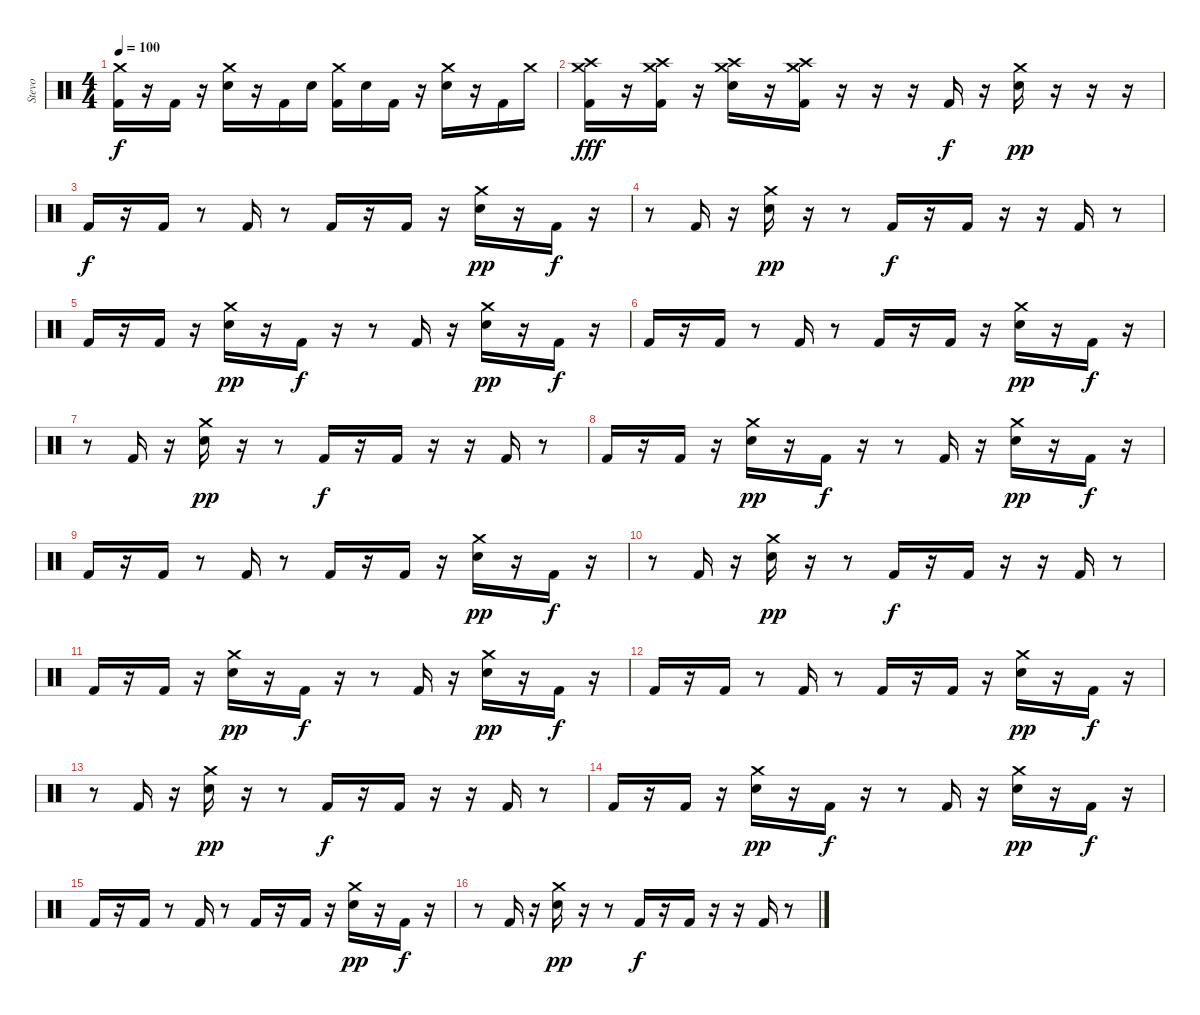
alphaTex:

\track ("Stevo" "Stevo") {instrument percussion}
\staff {score}
\articulation defaults
\ts (4 4)
\tempo 100
\clef neutral
\ks c
("Crash medium (hit)" "Kick (hit) 2").16{dy f} r.16 "Kick (hit) 2".16 r.16 ("Crash medium (hit)" "Electric Snare (hit)").16 r.16 "Kick (hit) 2".16 "Electric Snare (hit)".16 ("Crash medium (hit)" "Kick (hit) 2").16 "Electric Snare (hit)".16 "Kick (hit) 2".16 r.16 ("Crash medium (hit)" "Electric Snare (hit)").16 r.16 "Kick (hit) 2".16 "Crash medium (hit)".16 |
("Crash high (hit)" "Crash medium (hit)" "Kick (hit) 2").16{dy fff} r.16 ("Crash high (hit)" "Crash medium (hit)" "Kick (hit) 2").16 r.16 ("Crash high (hit)" "Crash medium (hit)" "Electric Snare (hit)").16 r.16 ("Crash high (hit)" "Crash medium (hit)" "Kick (hit) 2").16 r.16 r.16 r.16 "Kick (hit) 2".16{dy f} r.16 ("Crash medium (hit)" "Electric Snare (hit)").16{dy pp} r.16 r.16 r.16 |
"Kick (hit) 2".16{dy f} r.16 "Kick (hit) 2".16 r.8 "Kick (hit) 2".16 r.8 "Kick (hit) 2".16 r.16 "Kick (hit) 2".16 r.16 ("Crash medium (hit)" "Electric Snare (hit)").16{dy pp} r.16 "Kick (hit) 2".16{dy f} r.16 |
r.8 "Kick (hit) 2".16 r.16 ("Crash medium (hit)" "Electric Snare (hit)").16{dy pp} r.16 r.8 "Kick (hit) 2".16{dy f} r.16 "Kick (hit) 2".16 r.16 r.16 "Kick (hit) 2".16 r.8 |
"Kick (hit) 2".16 r.16 "Kick (hit) 2".16 r.16 ("Crash medium (hit)" "Electric Snare (hit)").16{dy pp} r.16 "Kick (hit) 2".16{dy f} r.16 r.8 "Kick (hit) 2".16 r.16 ("Crash medium (hit)" "Electric Snare (hit)").16{dy pp} r.16 "Kick (hit) 2".16{dy f} r.16 |
"Kick (hit) 2".16 r.16 "Kick (hit) 2".16 r.8 "Kick (hit) 2".16 r.8 "Kick (hit) 2".16 r.16 "Kick (hit) 2".16 r.16 ("Crash medium (hit)" "Electric Snare (hit)").16{dy pp} r.16 "Kick (hit) 2".16{dy f} r.16 |
r.8 "Kick (hit) 2".16 r.16 ("Crash medium (hit)" "Electric Snare (hit)").16{dy pp} r.16 r.8 "Kick (hit) 2".16{dy f} r.16 "Kick (hit) 2".16 r.16 r.16 "Kick (hit) 2".16 r.8 |
"Kick (hit) 2".16 r.16 "Kick (hit) 2".16 r.16 ("Crash medium (hit)" "Electric Snare (hit)").16{dy pp} r.16 "Kick (hit) 2".16{dy f} r.16 r.8 "Kick (hit) 2".16 r.16 ("Crash medium (hit)" "Electric Snare (hit)").16{dy pp} r.16 "Kick (hit) 2".16{dy f} r.16 |
"Kick (hit) 2".16 r.16 "Kick (hit) 2".16 r.8 "Kick (hit) 2".16 r.8 "Kick (hit) 2".16 r.16 "Kick (hit) 2".16 r.16 ("Crash medium (hit)" "Electric Snare (hit)").16{dy pp} r.16 "Kick (hit) 2".16{dy f} r.16 |
r.8 "Kick (hit) 2".16 r.16 ("Crash medium (hit)" "Electric Snare (hit)").16{dy pp} r.16 r.8 "Kick (hit) 2".16{dy f} r.16 "Kick (hit) 2".16 r.16 r.16 "Kick (hit) 2".16 r.8 |
"Kick (hit) 2".16 r.16 "Kick (hit) 2".16 r.16 ("Crash medium (hit)" "Electric Snare (hit)").16{dy pp} r.16 "Kick (hit) 2".16{dy f} r.16 r.8 "Kick (hit) 2".16 r.16 ("Crash medium (hit)" "Electric Snare (hit)").16{dy pp} r.16 "Kick (hit) 2".16{dy f} r.16 |
"Kick (hit) 2".16 r.16 "Kick (hit) 2".16 r.8 "Kick (hit) 2".16 r.8 "Kick (hit) 2".16 r.16 "Kick (hit) 2".16 r.16 ("Crash medium (hit)" "Electric Snare (hit)").16{dy pp} r.16 "Kick (hit) 2".16{dy f} r.16 |
r.8 "Kick (hit) 2".16 r.16 ("Crash medium (hit)" "Electric Snare (hit)").16{dy pp} r.16 r.8 "Kick (hit) 2".16{dy f} r.16 "Kick (hit) 2".16 r.16 r.16 "Kick (hit) 2".16 r.8 |
"Kick (hit) 2".16 r.16 "Kick (hit) 2".16 r.16 ("Crash medium (hit)" "Electric Snare (hit)").16{dy pp} r.16 "Kick (hit) 2".16{dy f} r.16 r.8 "Kick (hit) 2".16 r.16 ("Crash medium (hit)" "Electric Snare (hit)").16{dy pp} r.16 "Kick (hit) 2".16{dy f} r.16 |
"Kick (hit) 2".16 r.16 "Kick (hit) 2".16 r.8 "Kick (hit) 2".16 r.8 "Kick (hit) 2".16 r.16 "Kick (hit) 2".16 r.16 ("Crash medium (hit)" "Electric Snare (hit)").16{dy pp} r.16 "Kick (hit) 2".16{dy f} r.16 |
r.8 "Kick (hit) 2".16 r.16 ("Crash medium (hit)" "Electric Snare (hit)").16{dy pp} r.16 r.8 "Kick (hit) 2".16{dy f} r.16 "Kick (hit) 2".16 r.16 r.16 "Kick (hit) 2".16 r.8
